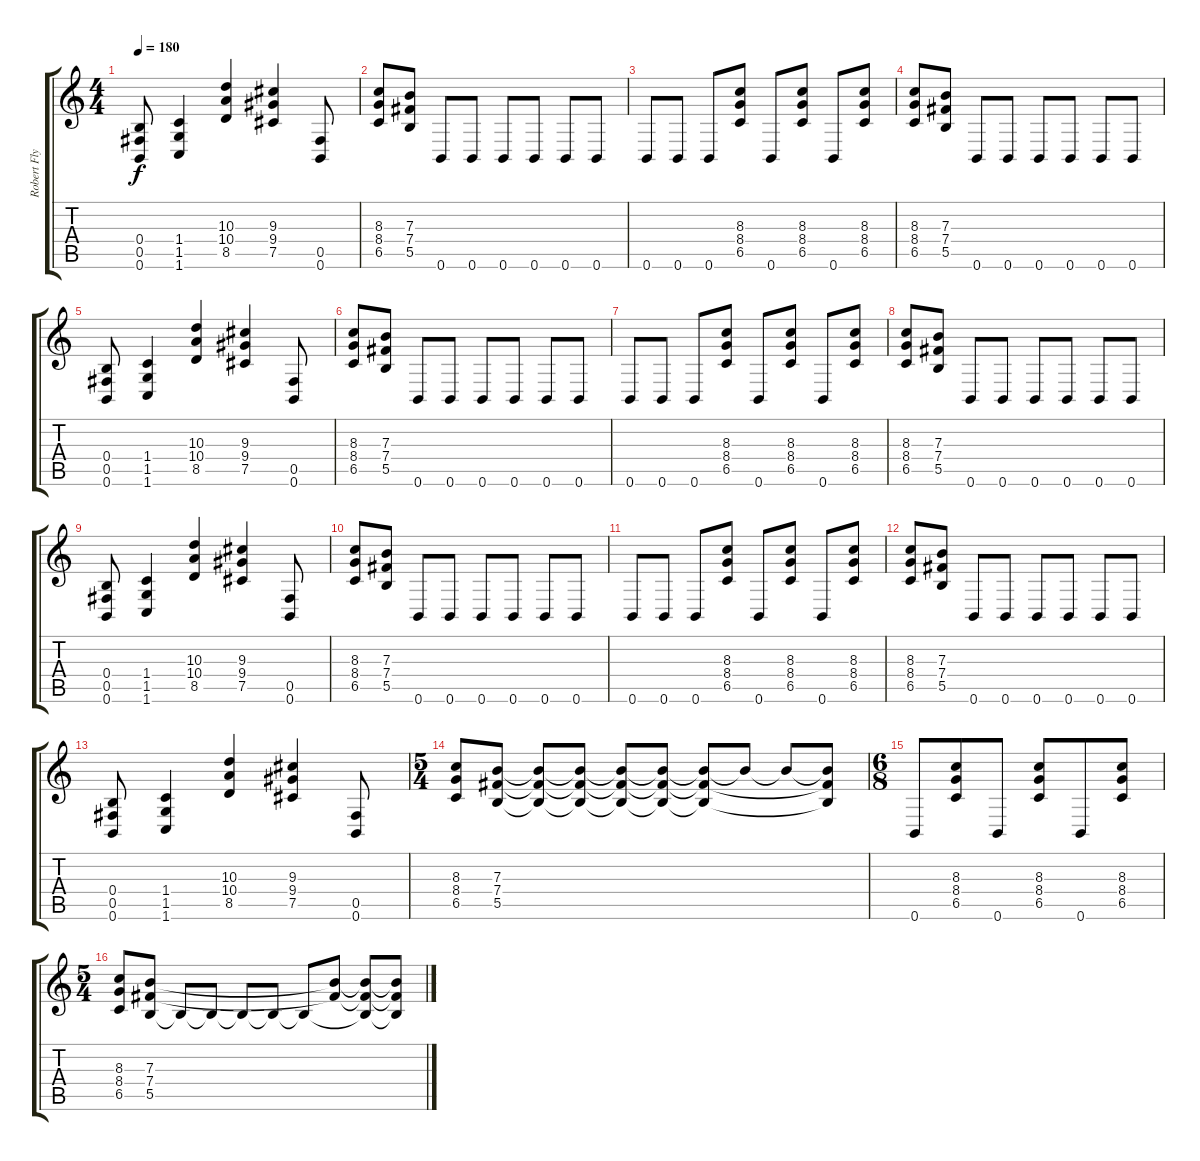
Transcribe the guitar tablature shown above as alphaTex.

\track ("Robert Flynn" "Robert Fly") {instrument distortionguitar}
\staff {score tabs}
\tuning (Db4 Ab3 E3 B2 Gb2 B1) {hide}
\ts (4 4)
\tempo 180
\clef g2
\ks c
(0.4 0.5 0.6).8{dy f} (1.4 1.5 1.6).4 (10.3 10.4 8.5).4 (9.3 9.4 7.5).4 (0.5 0.6).8 |
(8.3 8.4 6.5).8 (7.3 7.4 5.5).8 0.6.8 0.6.8 0.6.8 0.6.8 0.6.8 0.6.8 |
0.6.8 0.6.8 0.6.8 (8.3 8.4 6.5).8 0.6.8 (8.3 8.4 6.5).8 0.6.8 (8.3 8.4 6.5).8 |
(8.3 8.4 6.5).8 (7.3 7.4 5.5).8 0.6.8 0.6.8 0.6.8 0.6.8 0.6.8 0.6.8 |
(0.4 0.5 0.6).8 (1.4 1.5 1.6).4 (10.3 10.4 8.5).4 (9.3 9.4 7.5).4 (0.5 0.6).8 |
(8.3 8.4 6.5).8 (7.3 7.4 5.5).8 0.6.8 0.6.8 0.6.8 0.6.8 0.6.8 0.6.8 |
0.6.8 0.6.8 0.6.8 (8.3 8.4 6.5).8 0.6.8 (8.3 8.4 6.5).8 0.6.8 (8.3 8.4 6.5).8 |
(8.3 8.4 6.5).8 (7.3 7.4 5.5).8 0.6.8 0.6.8 0.6.8 0.6.8 0.6.8 0.6.8 |
(0.4 0.5 0.6).8 (1.4 1.5 1.6).4 (10.3 10.4 8.5).4 (9.3 9.4 7.5).4 (0.5 0.6).8 |
(8.3 8.4 6.5).8 (7.3 7.4 5.5).8 0.6.8 0.6.8 0.6.8 0.6.8 0.6.8 0.6.8 |
0.6.8 0.6.8 0.6.8 (8.3 8.4 6.5).8 0.6.8 (8.3 8.4 6.5).8 0.6.8 (8.3 8.4 6.5).8 |
(8.3 8.4 6.5).8 (7.3 7.4 5.5).8 0.6.8 0.6.8 0.6.8 0.6.8 0.6.8 0.6.8 |
(0.4 0.5 0.6).8 (1.4 1.5 1.6).4 (10.3 10.4 8.5).4 (9.3 9.4 7.5).4 (0.5 0.6).8 |
\ts (5 4)
(8.3 8.4 6.5).8 (7.3 7.4 5.5).8 (7.3{t} 7.4{t} 5.5{t}).8 (7.3{t} 7.4{t} 5.5{t}).8 (7.3{t} 7.4{t} 5.5{t}).8 (7.3{t} 7.4{t} 5.5{t}).8 (7.3{t} 7.4{t} 5.5{t}).8 7.3{t}.8 7.3{t}.8 (7.3{t} 7.4{t} 5.5{t}).8 |
\ts (6 8)
0.6.8 (8.3 8.4 6.5).8 0.6.8 (8.3 8.4 6.5).8 0.6.8 (8.3 8.4 6.5).8 |
\ts (5 4)
(8.3 8.4 6.5).8 (7.3 7.4 5.5).8 5.5{t}.8 5.5{t}.8 5.5{t}.8 5.5{t}.8 5.5{t}.8 (7.3{t} 7.4{t}).8 (7.3{t} 7.4{t} 5.5{t}).8 (7.3{t} 7.4{t} 5.5{t}).8
